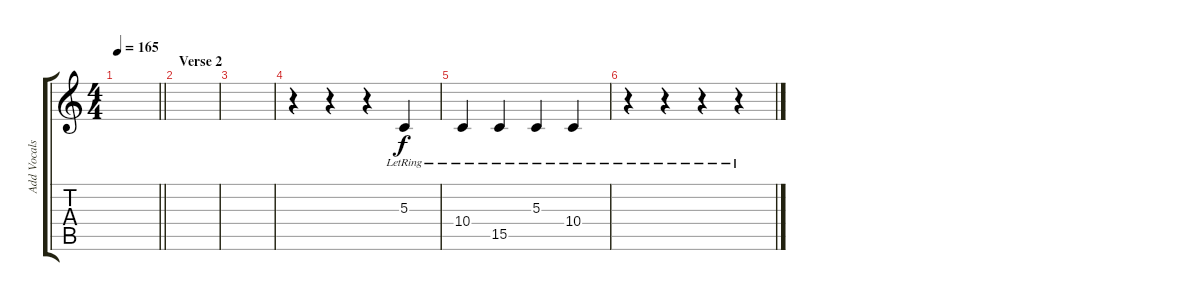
\track ("Add Vocals" "Add Vocals") {instrument choiraahs}
\staff {score tabs}
\tuning (E4 B3 G3 D3 A2 E2) {hide}
\ts (4 4)
\tempo 165
\clef g2
\barLineRight lightlight
\ks c
|
\section ("" "Verse 2")
|
|
r.4 r.4 r.4 5.3{lr}.4 |
10.4{lr}.4 15.5{lr}.4 5.3{lr}.4 10.4{lr}.4 |
r.4 r.4 r.4 r.4
